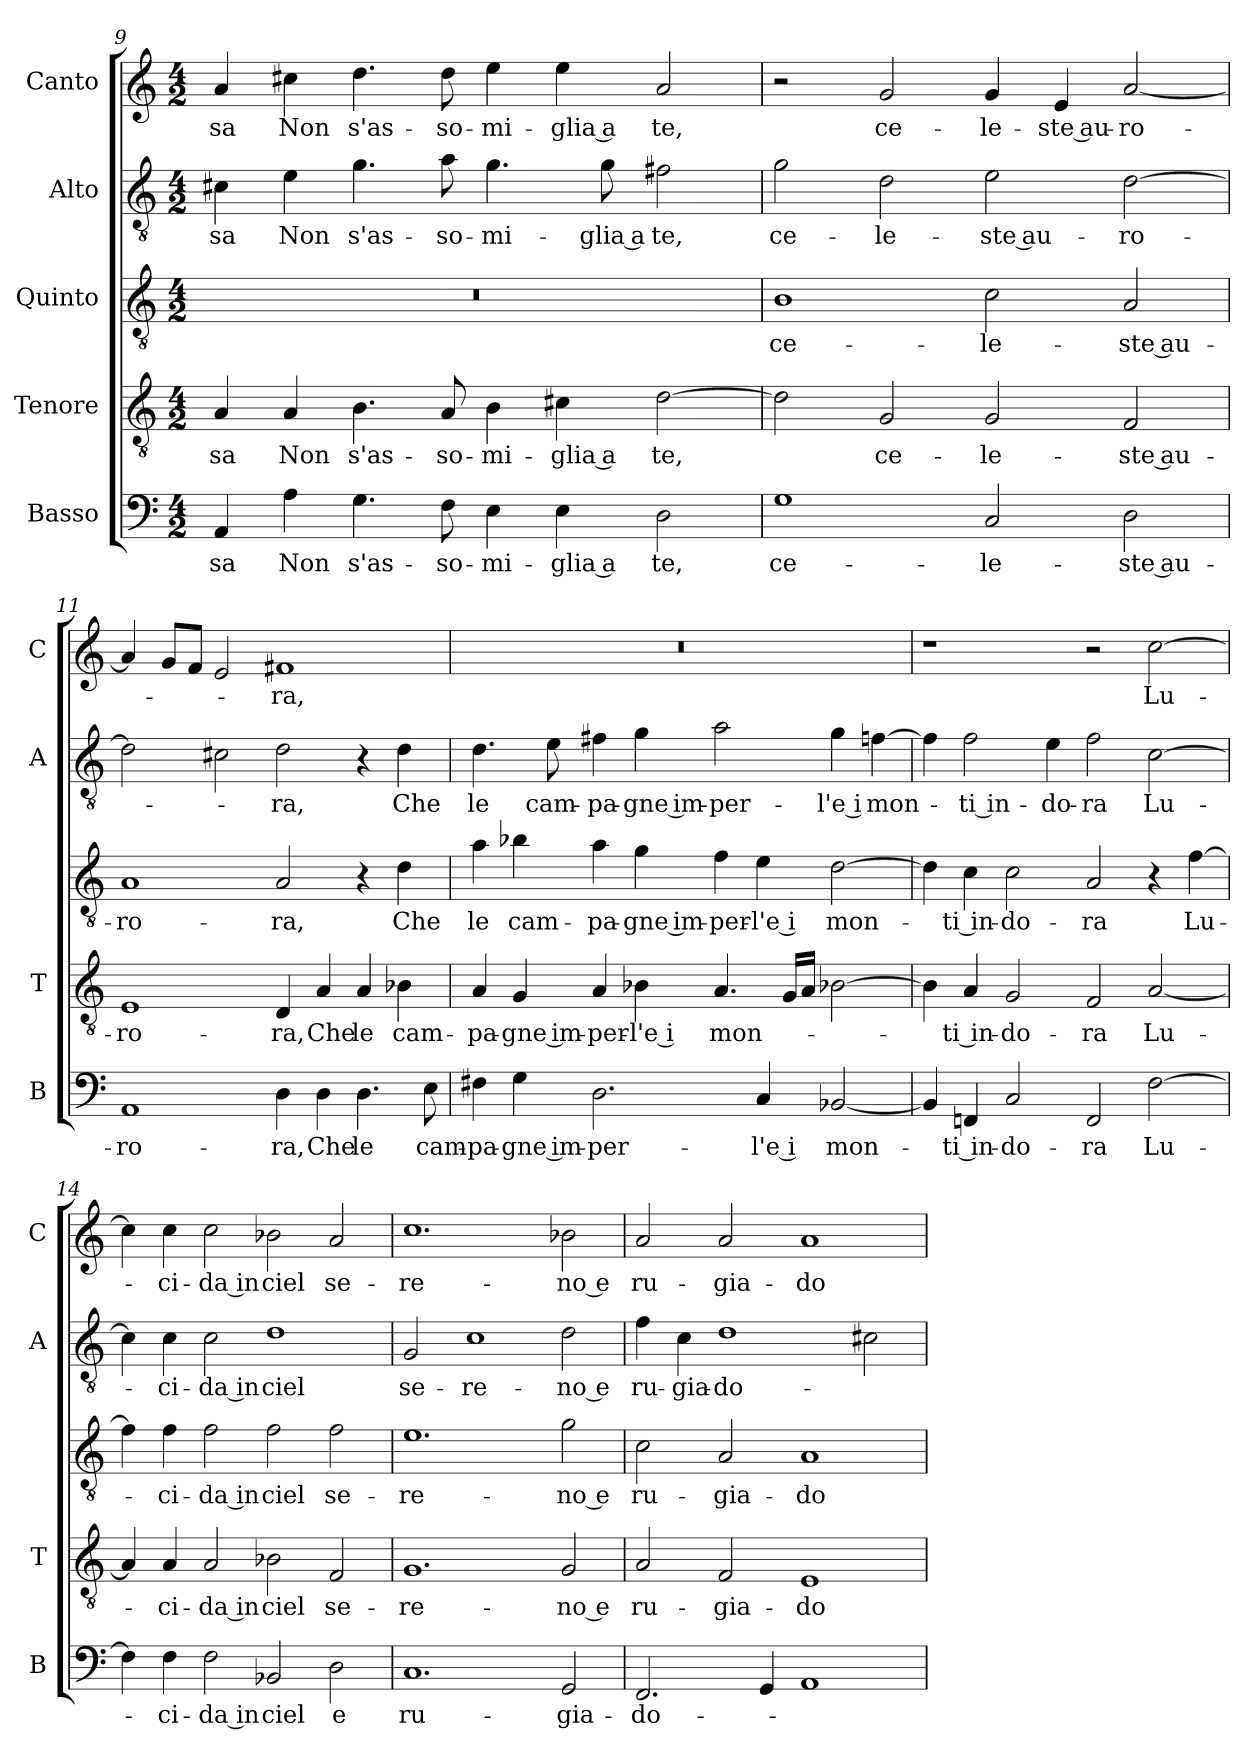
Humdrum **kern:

**kern	**text	**kern	**text	**kern	**text	**kern	**text	**kern	**text
*part5	*part5	*part4	*part4	*part3	*part3	*part2	*part2	*part1	*part1
*staff5	*staff5	*staff4	*staff4	*staff3	*staff3	*staff2	*staff2	*staff1	*staff1
*I"Basso	*	*I"Tenore	*	*I"Quinto	*	*I"Alto	*	*I"Canto	*
*I'B	*	*I'T	*	*	*	*I'A	*	*I'C	*
*clefF4	*	*clefGv2	*	*clefGv2	*	*clefGv2	*	*clefG2	*
*k[]	*	*k[]	*	*k[]	*	*k[]	*	*k[]	*
*C:	*	*C:	*	*C:	*	*C:	*	*C:	*
*M4/2	*	*M4/2	*	*M4/2	*	*M4/2	*	*M4/2	*
=9	=9	=9	=9	=9	=9	=9	=9	=9	=9
4AA	-sa	4A	-sa	0r	.	4c#X	-sa	4a	-sa
4A	Non	4A	Non	.	.	4e	Non	4cc#X	Non
4.G	s'as-	4.B	s'as-	.	.	4.g	s'as-	4.dd	s'as-
8F	-so-	8A	-so-	.	.	8a	-so-	8dd	-so-
4E	-mi-	4B	-mi-	.	.	4.g	-mi-	4ee	-mi-
4E	-glia a	4c#X	-glia a	.	.	.	.	4ee	-glia a
.	.	.	.	.	.	8g	-glia a	.	.
2D	te,	[2d	te,	.	.	2f#X	te,	2a	te,
=10	=10	=10	=10	=10	=10	=10	=10	=10	=10
1G	ce-	2d]	.	1B	ce-	2g	ce-	2r	.
.	.	2G	ce-	.	.	2d	-le-	2g	ce-
2C	-le-	2G	-le-	2c	-le-	2e	-ste au-	4g	-le-
.	.	.	.	.	.	.	.	4e	-ste au-
2D	-ste au-	2F	-ste au-	2A	-ste au-	[2d	-ro-	[2a	-ro-
=11	=11	=11	=11	=11	=11	=11	=11	=11	=11
1AA	-ro-	1E	-ro-	1A	-ro-	2d]	.	4a]	.
.	.	.	.	.	.	.	.	8gL	.
.	.	.	.	.	.	.	.	8fJ	.
.	.	.	.	.	.	2c#X	.	2e	.
4D	-ra,	4D	-ra,	2A	-ra,	2d	-ra,	1f#X	-ra,
4D	Che	4A	Che	.	.	.	.	.	.
4.D	le	4A	le	4r	.	4r	.	.	.
.	.	4B-X	cam-	4d	Che	4d	Che	.	.
8E	cam-	.	.	.	.	.	.	.	.
=12	=12	=12	=12	=12	=12	=12	=12	=12	=12
4F#X	-pa-	4A	-pa-	4a	le	4.d	le	0r	.
4G	-gne im-	4G	-gne im-	4b-X	cam-	.	.	.	.
.	.	.	.	.	.	8e	cam-	.	.
2.D	-per-	4A	-per-	4a	-pa-	4f#X	-pa-	.	.
.	.	4B-X	-l'e i	4g	-gne im-	4g	-gne im-	.	.
.	.	4.A	mon-	4f	-per-	2a	-per-	.	.
4C	-l'e i	.	.	4e	-l'e i	.	.	.	.
.	.	16GLL	.	.	.	.	.	.	.
.	.	16AJJ	.	.	.	.	.	.	.
[2BB-X	mon-	[2B-X	.	[2d	mon-	4g	-l'e i	.	.
.	.	.	.	.	.	[4fn	mon-	.	.
=13	=13	=13	=13	=13	=13	=13	=13	=13	=13
4BB-]	.	4B-]	.	4d]	.	4f]	.	1r	.
4FFn	-ti in-	4A	-ti in-	4c	-ti in-	2f	-ti in-	.	.
2C	-do-	2G	-do-	2c	-do-	.	.	.	.
.	.	.	.	.	.	4e	-do-	.	.
2FF	-ra	2F	-ra	2A	-ra	2f	-ra	2r	.
[2F	Lu-	[2A	Lu-	4r	.	[2c	Lu-	[2cc	Lu-
.	.	.	.	[4f	Lu-	.	.	.	.
=14	=14	=14	=14	=14	=14	=14	=14	=14	=14
4F]	.	4A]	.	4f]	.	4c]	.	4cc]	.
4F	-ci-	4A	-ci-	4f	-ci-	4c	-ci-	4cc	-ci-
2F	-da in	2A	-da in	2f	-da in	2c	-da in	2cc	-da in
2BB-X	ciel	2B-X	ciel	2f	ciel	1d	ciel	2b-X	ciel
2D	e	2F	se-	2f	se-	.	.	2a	se-
=15	=15	=15	=15	=15	=15	=15	=15	=15	=15
1.C	ru-	1.G	-re-	1.e	-re-	2G	se-	1.cc	-re-
.	.	.	.	.	.	1c	-re-	.	.
2GG	-gia-	2G	-no e	2g	-no e	2d	-no e	2b-X	-no e
=16	=16	=16	=16	=16	=16	=16	=16	=16	=16
2.FF	-do-	2A	ru-	2c	ru-	4f	ru-	2a	ru-
.	.	.	.	.	.	4c	-gia-	.	.
.	.	2F	-gia-	2A	-gia-	1d	-do-	2a	-gia-
4GG	.	.	.	.	.	.	.	.	.
1AA	.	1E	-do-	1A	-do-	.	.	1a	-do-
.	.	.	.	.	.	2c#X	.	.	.
=	=	=	=	=	=	=	=	=	=
*-	*-	*-	*-	*-	*-	*-	*-	*-	*-
